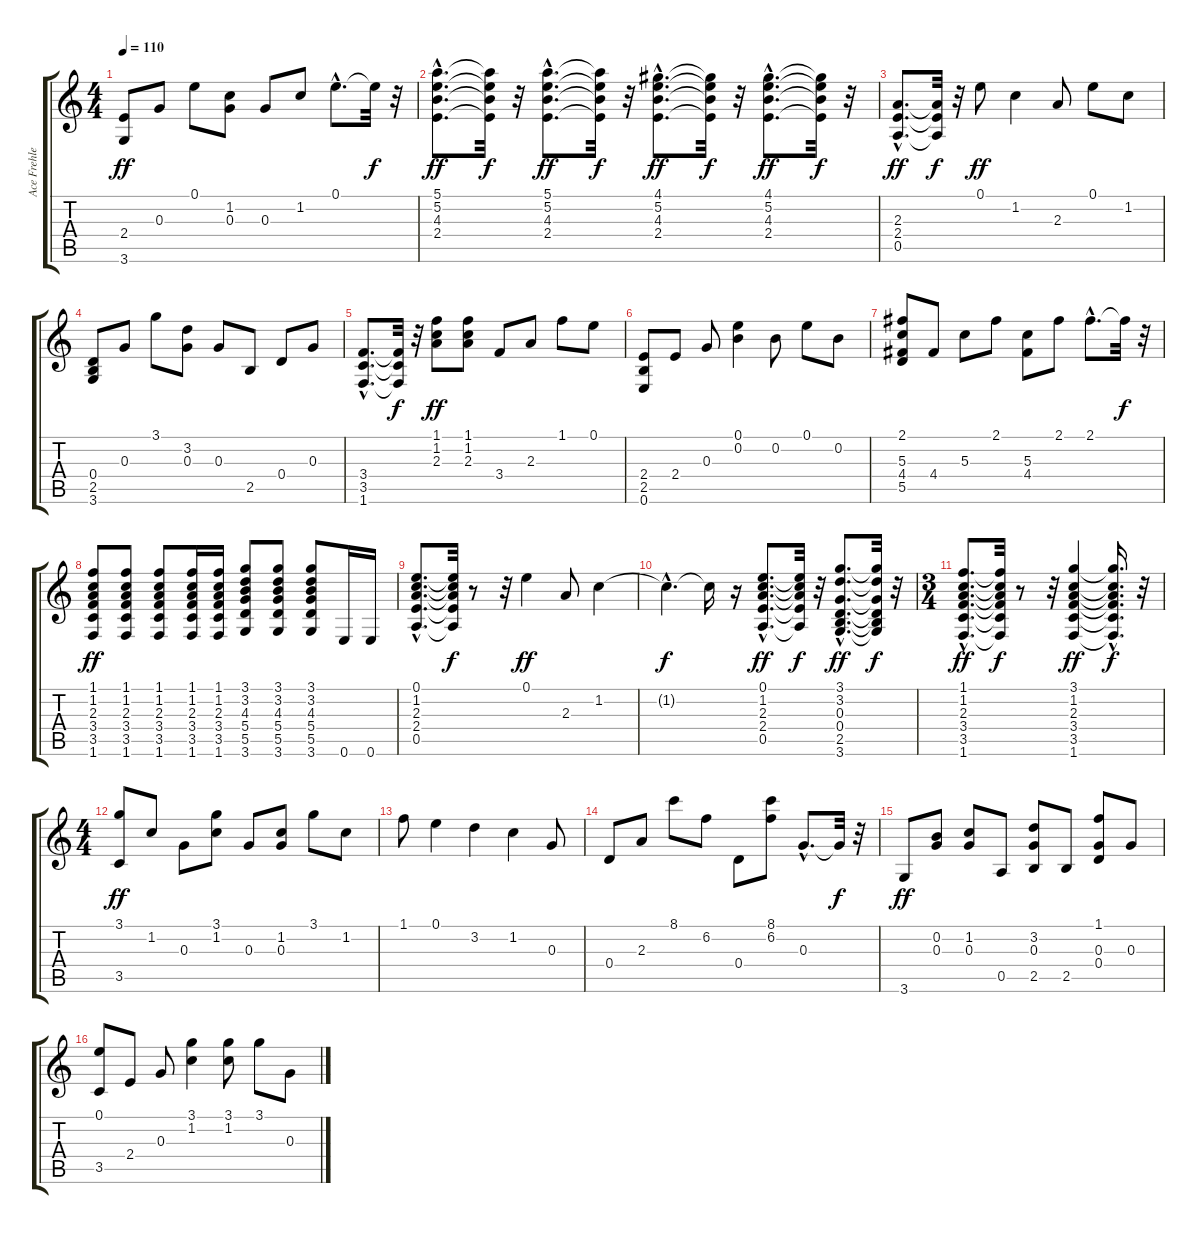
\track ("Ace Frehley" "Ace Frehle") {instrument acousticguitarsteel}
\staff {score tabs}
\tuning (E4 B3 G3 D3 A2 E2) {hide}
\ts (4 4)
\tempo 110
\clef g2
\ks c
(2.4 3.6).8{dy ff} 0.3.8 0.1.8 (1.2 0.3).8 0.3.8 1.2.8 0.1{hac}.8{d} 0.1{t}.32{dy f} r.32 |
(5.1{hac} 5.2{hac} 4.3{hac} 2.4{hac}).8{d dy ff} (5.1{t} 5.2{t} 4.3{t} 2.4{t}).32{dy f} r.32 (5.1{hac} 5.2{hac} 4.3{hac} 2.4{hac}).8{d dy ff} (5.1{t} 5.2{t} 4.3{t} 2.4{t}).32{dy f} r.32 (4.1{hac} 5.2{hac} 4.3{hac} 2.4{hac}).8{d dy ff} (4.1{t} 5.2{t} 4.3{t} 2.4{t}).32{dy f} r.32 (4.1{hac} 5.2{hac} 4.3{hac} 2.4{hac}).8{d dy ff} (4.1{t} 5.2{t} 4.3{t} 2.4{t}).32{dy f} r.32 |
(2.3{hac} 2.4{hac} 0.5{hac}).8{d dy ff} (2.3{t} 2.4{t} 0.5{t}).32{dy f} r.32 0.1.8{dy ff} 1.2.4 2.3.8 0.1.8 1.2.8 |
(0.4 2.5 3.6).8 0.3.8 3.1.8 (3.2 0.3).8 0.3.8 2.5.8 0.4.8 0.3.8 |
(3.4{hac} 3.5{hac} 1.6{hac}).8{d} (3.4{t} 3.5{t} 1.6{t}).32{dy f} r.32 (1.1 1.2 2.3).8{dy ff} (1.1 1.2 2.3).8 3.4.8 2.3.8 1.1.8 0.1.8 |
(2.4 2.5 0.6).8 2.4.8 0.3.8 (0.1 0.2).4 0.2.8 0.1.8 0.2.8 |
(2.1 5.3 4.4 5.5).8 4.4.8 5.3.8 2.1.8 (5.3 4.4).8 2.1.8 2.1{hac}.8{d} 2.1{t}.32{dy f} r.32 |
(1.1 1.2 2.3 3.4 3.5 1.6).8{dy ff} (1.1 1.2 2.3 3.4 3.5 1.6).8 (1.1 1.2 2.3 3.4 3.5 1.6).8 (1.1 1.2 2.3 3.4 3.5 1.6).16 (1.1 1.2 2.3 3.4 3.5 1.6).16 (3.1 3.2 4.3 5.4 5.5 3.6).8 (3.1 3.2 4.3 5.4 5.5 3.6).8 (3.1 3.2 4.3 5.4 5.5 3.6).8 0.6.16 0.6.16 |
(0.1{hac} 1.2{hac} 2.3{hac} 2.4{hac} 0.5{hac}).8{d} (0.1{t} 1.2{t} 2.3{t} 2.4{t} 0.5{t}).32{dy f} r.8 r.32 0.1.4{dy ff} 2.3.8 1.2.4 |
1.2{hac t}.4{d dy f} 1.2{t}.16 r.16 (0.1{hac} 1.2{hac} 2.3{hac} 2.4{hac} 0.5{hac}).8{d dy ff} (0.1{t} 1.2{t} 2.3{t} 2.4{t} 0.5{t}).32{dy f} r.32 (3.1{hac} 3.2{hac} 0.3{hac} 0.4{hac} 2.5{hac} 3.6{hac}).8{d dy ff} (3.1{t} 3.2{t} 0.3{t} 0.4{t} 2.5{t} 3.6{t}).32{dy f} r.32 |
\ts (3 4)
(1.1{hac} 1.2{hac} 2.3{hac} 3.4{hac} 3.5{hac} 1.6{hac}).8{d dy ff} (1.1{t} 1.2{t} 2.3{t} 3.4{t} 3.5{t} 1.6{t}).32{dy f} r.8 r.32 (3.1 1.2 2.3 3.4 3.5 1.6).4{dy ff} (3.1{hac t} 1.2{hac t} 2.3{hac t} 3.4{hac t} 3.5{hac t} 1.6{hac t}).16{d dy f} r.32 |
\ts (4 4)
(3.1 3.5).8{dy ff} 1.2.8 0.3.8 (3.1 1.2).8 0.3.8 (1.2 0.3).8 3.1.8 1.2.8 |
1.1.8 0.1.4 3.2.4 1.2.4 0.3.8 |
0.4.8 2.3.8 8.1.8 6.2.8 0.4.8 (8.1 6.2).8 0.3{hac}.8{d} 0.3{t}.32{dy f} r.32 |
3.6.8{dy ff} (0.2 0.3).8 (1.2 0.3).8 0.5.8 (3.2 0.3 2.5).8 2.5.8 (1.1 0.3 0.4).8 0.3.8 |
(0.1 3.5).8 2.4.8 0.3.8 (3.1 1.2).4 (3.1 1.2).8 3.1.8 0.3.8
